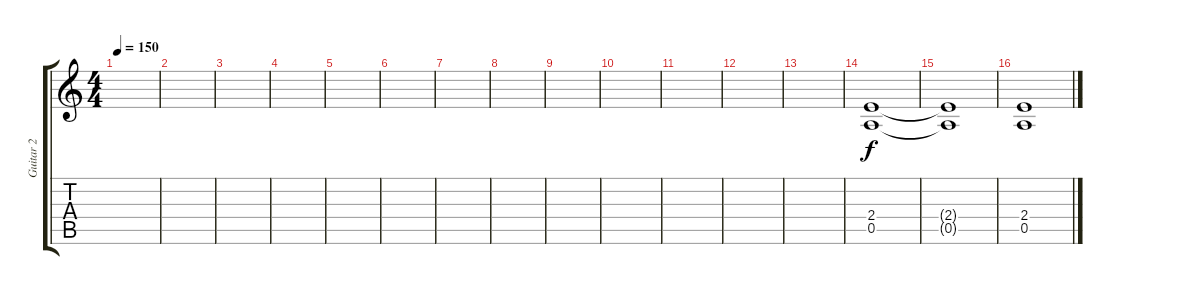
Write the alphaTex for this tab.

\track ("Guitar 2" "Guitar 2") {instrument distortionguitar}
\staff {score tabs}
\tuning (E4 B3 G3 D3 A2 E2) {hide}
\ts (4 4)
\tempo 150
\clef g2
\ks aminor
|
|
|
|
|
|
|
|
|
|
|
|
|
(2.4 0.5).1 |
(2.4{t} 0.5{t}).1 |
(2.4 0.5).1
